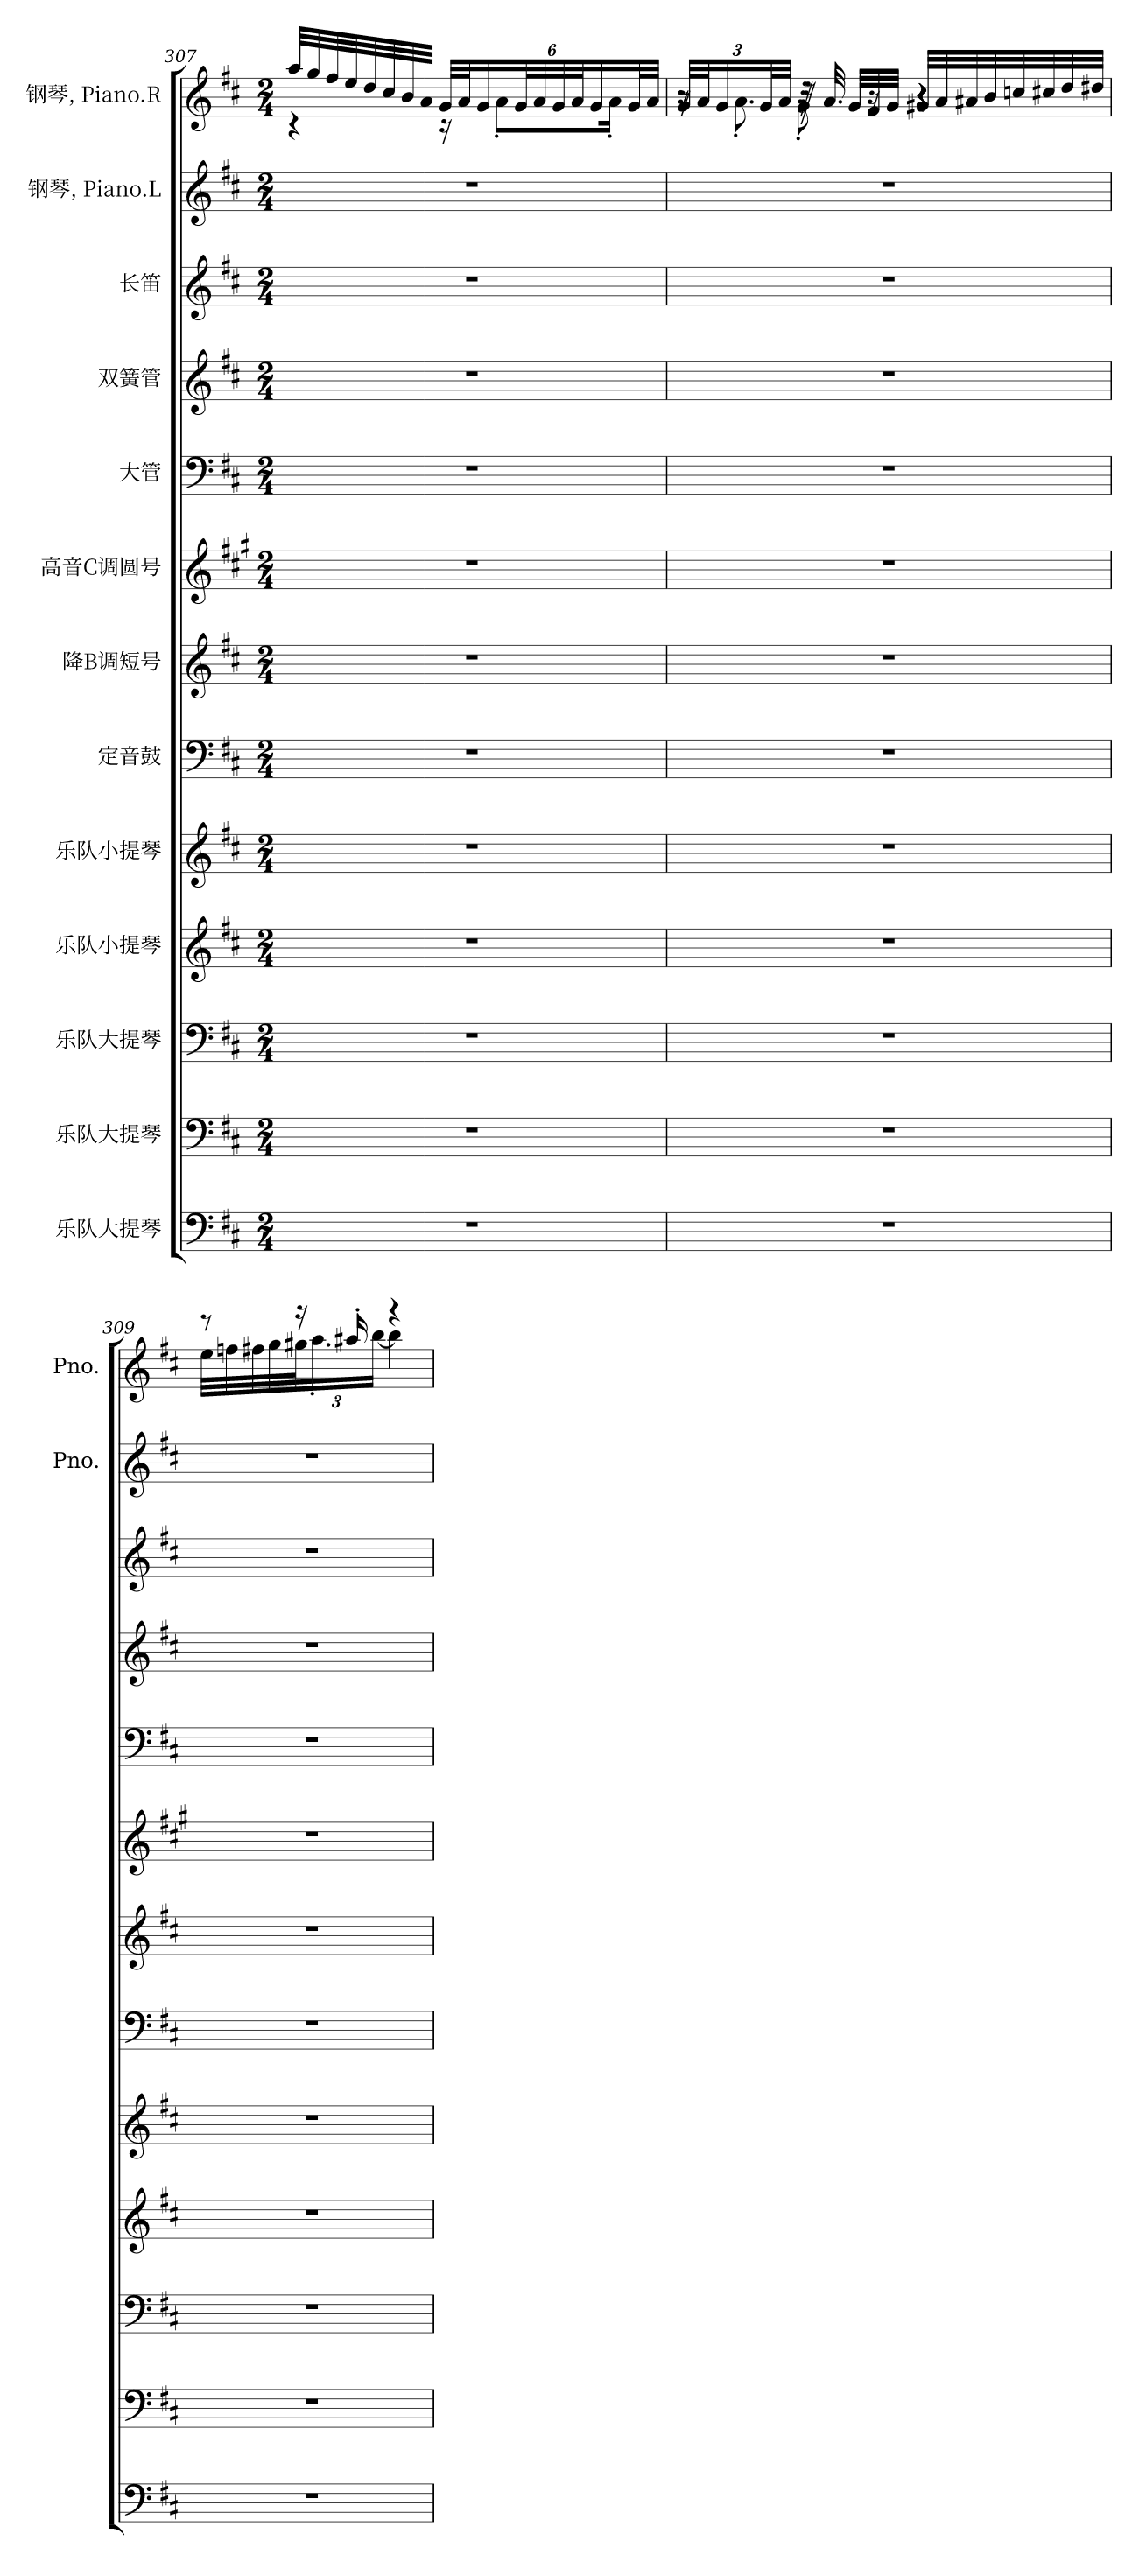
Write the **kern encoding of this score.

**kern	**kern	**kern	**kern	**kern	**kern	**kern	**kern	**kern	**kern	**kern	**kern	**kern
*part13	*part12	*part11	*part10	*part9	*part8	*part7	*part6	*part5	*part4	*part3	*part2	*part1
*staff13	*staff12	*staff11	*staff10	*staff9	*staff8	*staff7	*staff6	*staff5	*staff4	*staff3	*staff2	*staff1
*I"乐队大提琴	*I"乐队大提琴	*I"乐队大提琴	*I"乐队小提琴	*I"乐队小提琴	*I"定音鼓	*I"降B调短号	*I"高音C调圆号	*I"大管	*I"双簧管	*I"长笛	*I"钢琴, Piano.L	*I"钢琴, Piano.R
*	*	*	*	*	*	*	*	*	*	*	*I'Pno.	*I'Pno.
!!LO:PB:g=z
*clefF4	*clefF4	*clefF4	*clefG2	*clefG2	*clefF4	*clefG2	*clefG2	*clefF4	*clefG2	*clefG2	*clefG2	*clefG2
*	*	*	*	*	*	*ITrd1c2	*ITrd4c7	*	*	*	*	*
*k[f#c#]	*k[f#c#]	*k[f#c#]	*k[f#c#]	*k[f#c#]	*k[f#c#]	*k[]	*k[f#c#]	*k[f#c#]	*k[f#c#]	*k[f#c#]	*k[f#c#]	*k[f#c#]
*M2/4	*M2/4	*M2/4	*M2/4	*M2/4	*M2/4	*M2/4	*M2/4	*M2/4	*M2/4	*M2/4	*M2/4	*M2/4
=307	=307	=307	=307	=307	=307	=307	=307	=307	=307	=307	=307	=307
*	*	*	*	*	*	*	*	*	*	*	*	*^
2r	2r	2r	2r	2r	2r	2r	2r	2r	2r	2r	2r	32aa/LLL	4r
.	.	.	.	.	.	.	.	.	.	.	.	32gg/	.
.	.	.	.	.	.	.	.	.	.	.	.	32ff#/	.
.	.	.	.	.	.	.	.	.	.	.	.	32ee/	.
.	.	.	.	.	.	.	.	.	.	.	.	32dd/	.
.	.	.	.	.	.	.	.	.	.	.	.	32cc#/	.
.	.	.	.	.	.	.	.	.	.	.	.	32b/	.
.	.	.	.	.	.	.	.	.	.	.	.	32a/JJJ	.
*	*	*	*	*	*	*	*	*	*	*	*	*Xbrackettup	*
.	.	.	.	.	.	.	.	.	.	.	.	48g/LLL	16r
.	.	.	.	.	.	.	.	.	.	.	.	48a/J	.
.	.	.	.	.	.	.	.	.	.	.	.	24g/	.
.	.	.	.	.	.	.	.	.	.	.	.	.	8a'\L
.	.	.	.	.	.	.	.	.	.	.	.	48g/L	.
.	.	.	.	.	.	.	.	.	.	.	.	48a/	.
.	.	.	.	.	.	.	.	.	.	.	.	48g/	.
.	.	.	.	.	.	.	.	.	.	.	.	48a/J	.
.	.	.	.	.	.	.	.	.	.	.	.	24g/	.
.	.	.	.	.	.	.	.	.	.	.	.	.	16a'\Jk
.	.	.	.	.	.	.	.	.	.	.	.	48g/L	.
.	.	.	.	.	.	.	.	.	.	.	.	48a/JJJ	.
!!LO:PB:g=z
=308	=308	=308	=308	=308	=308	=308	=308	=308	=308	=308	=308	=308	=308
*	*	*	*	*	*	*	*	*	*	*	*	*^	*^
2r	2r	2r	2r	2r	2r	2r	2r	2r	2r	2r	2r	48g/LLL	16r	8r	8r
.	.	.	.	.	.	.	.	.	.	.	.	48a/J	.	.	.
.	.	.	.	.	.	.	.	.	.	.	.	24g/	.	.	.
.	.	.	.	.	.	.	.	.	.	.	.	.	8.a'\	.	.
.	.	.	.	.	.	.	.	.	.	.	.	48g/L	.	.	.
.	.	.	.	.	.	.	.	.	.	.	.	48a/JJJ	.	.	.
.	.	.	.	.	.	.	.	.	.	.	.	32r	.	64r	8g'\
.	.	.	.	.	.	.	.	.	.	.	.	.	.	32.a/	.
.	.	.	.	.	.	.	.	.	.	.	.	32g/LLL	.	.	.
.	.	.	.	.	.	.	.	.	.	.	.	32f#/	.	16r	.
.	.	.	.	.	.	.	.	.	.	.	.	32g/JJJ	.	.	.
*	*	*	*	*	*	*	*	*	*	*	*	*MM85	*	*	*
.	.	.	.	.	.	.	.	.	.	.	.	32g#X/LLL	4r	4r	4r
.	.	.	.	.	.	.	.	.	.	.	.	32a/	.	.	.
.	.	.	.	.	.	.	.	.	.	.	.	32a#X/	.	.	.
.	.	.	.	.	.	.	.	.	.	.	.	32b/	.	.	.
.	.	.	.	.	.	.	.	.	.	.	.	32ccn/	.	.	.
.	.	.	.	.	.	.	.	.	.	.	.	32cc#X/	.	.	.
.	.	.	.	.	.	.	.	.	.	.	.	32dd/	.	.	.
.	.	.	.	.	.	.	.	.	.	.	.	32dd#X/JJJ	.	.	.
*	*	*	*	*	*	*	*	*	*	*	*	*	*v	*v	*v
=309	=309	=309	=309	=309	=309	=309	=309	=309	=309	=309	=309	=309	=309
2r	2r	2r	2r	2r	2r	2r	2r	2r	2r	2r	2r	8r	32ee\LLL
.	.	.	.	.	.	.	.	.	.	.	.	.	32ffn\
.	.	.	.	.	.	.	.	.	.	.	.	.	32ff#X\
.	.	.	.	.	.	.	.	.	.	.	.	.	32gg\
.	.	.	.	.	.	.	.	.	.	.	.	16r	48gg#X\J
.	.	.	.	.	.	.	.	.	.	.	.	.	24.aa'\
.	.	.	.	.	.	.	.	.	.	.	.	16aa#X'/	.
.	.	.	.	.	.	.	.	.	.	.	.	.	[24bb\JJ
.	.	.	.	.	.	.	.	.	.	.	.	4r	4bb\]
*	*	*	*	*	*	*	*	*	*	*	*	*v	*v
=	=	=	=	=	=	=	=	=	=	=	=	=
*-	*-	*-	*-	*-	*-	*-	*-	*-	*-	*-	*-	*-
